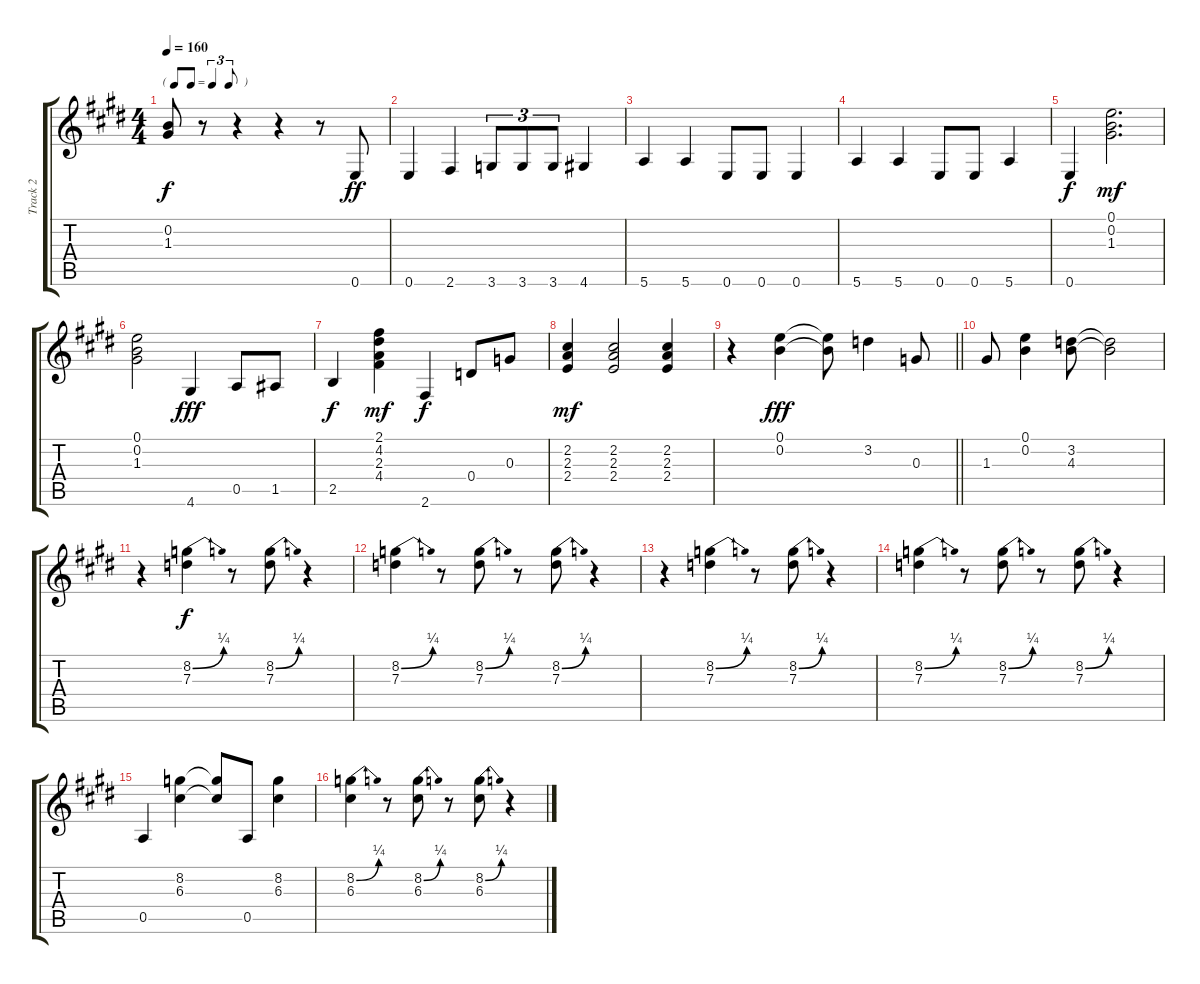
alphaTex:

\track ("Track 2" "Track 2") {instrument electricguitarjazz}
\staff {score tabs}
\tuning (E4 B3 G3 D3 A2 E2) {hide}
\ts (4 4)
\tf triplet8th
\tempo 160
\clef g2
\ks e
(0.2 1.3).8{dy f} r.8 r.4 r.4 r.8 0.6.8{dy ff} |
0.6.4 2.6.4 3.6.8{tu (3 2)} 3.6.8{tu (3 2)} 3.6.8{tu (3 2)} 4.6.4 |
5.6.4 5.6.4 0.6.8 0.6.8 0.6.4 |
5.6.4 5.6.4 0.6.8 0.6.8 5.6.4 |
0.6.4{dy f} (0.1 0.2 1.3).2{d dy mf} |
(0.1 0.2 1.3).2 4.6.4{dy fff} 0.5.8 1.5.8 |
2.5.4{dy f} (2.1 4.2 2.3 4.4).4{dy mf} 2.6.4{dy f} 0.4.8 0.3.8 |
(2.2 2.3 2.4).4{dy mf} (2.2 2.3 2.4).2 (2.2 2.3 2.4).4 |
\barLineRight lightlight
r.4 (0.1 0.2).4{dy fff} (0.1{t} 0.2{t}).8 3.2.4 0.3.8 |
1.3.8 (0.1 0.2).4 (3.2 4.3).8 (3.2{t} 4.3{t}).2 |
r.4{volume 5} (8.2{be (bend 0 0 60 1)} 7.3).4{dy f} r.8 (8.2{be (bend 0 0 60 1)} 7.3).8 r.4 |
(8.2{be (bend 0 0 60 1)} 7.3).4 r.8 (8.2{be (bend 0 0 60 1)} 7.3).8 r.8 (8.2{be (bend 0 0 60 1)} 7.3).8 r.4 |
r.4 (8.2{be (bend 0 0 60 1)} 7.3).4 r.8 (8.2{be (bend 0 0 60 1)} 7.3).8 r.4 |
(8.2{be (bend 0 0 60 1)} 7.3).4 r.8 (8.2{be (bend 0 0 60 1)} 7.3).8 r.8 (8.2{be (bend 0 0 60 1)} 7.3).8 r.4 |
0.5.4 (8.2 6.3).4 (8.2{t} 6.3{t}).8 0.5.8 (8.2 6.3).4 |
(8.2{be (bend 0 0 60 1)} 6.3).4 r.8 (8.2{be (bend 0 0 60 1)} 6.3).8 r.8 (8.2{be (bend 0 0 60 1)} 6.3).8 r.4
